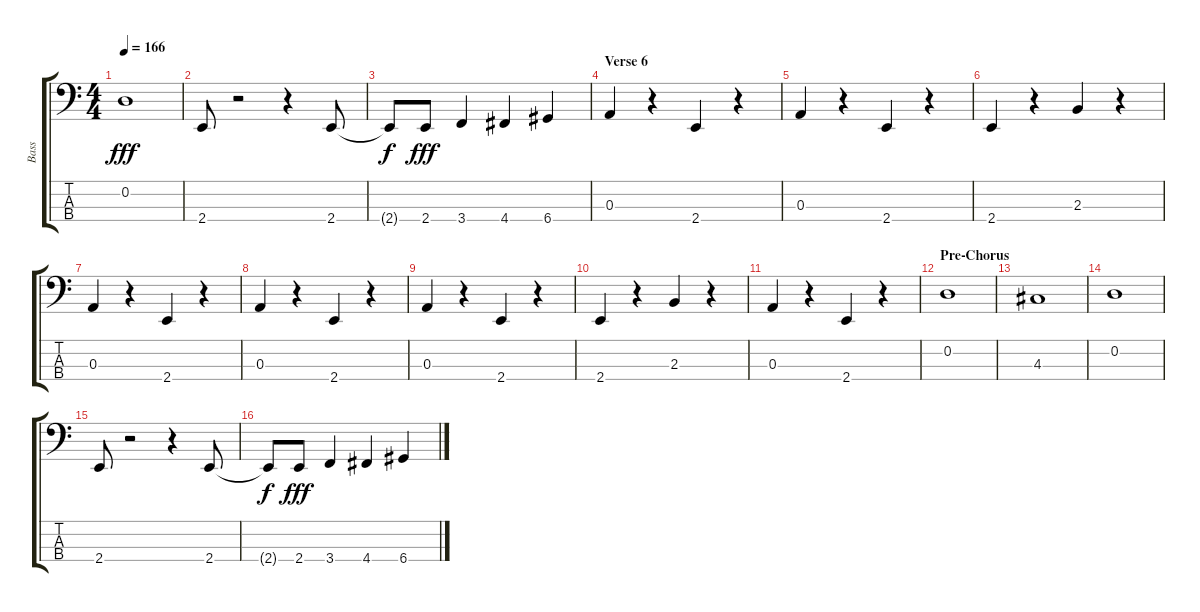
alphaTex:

\track ("Bass" "Bass") {instrument electricbassfinger}
\staff {score tabs}
\tuning (G2 D2 A1 D1) {hide}
\ts (4 4)
\tempo 166
\clef f4
\ks c
0.2.1{dy fff} |
2.4.8 r.2 r.4 2.4.8 |
2.4{t}.8{dy f} 2.4.8{dy fff} 3.4.4 4.4.4 6.4.4 |
\section ("" "Verse 6")
0.3.4 r.4 2.4.4 r.4 |
0.3.4 r.4 2.4.4 r.4 |
2.4.4 r.4 2.3.4 r.4 |
0.3.4 r.4 2.4.4 r.4 |
0.3.4 r.4 2.4.4 r.4 |
0.3.4 r.4 2.4.4 r.4 |
2.4.4 r.4 2.3.4 r.4 |
0.3.4 r.4 2.4.4 r.4 |
\section ("" "Pre-Chorus")
0.2.1 |
4.3.1 |
0.2.1 |
2.4.8 r.2 r.4 2.4.8 |
2.4{t}.8{dy f} 2.4.8{dy fff} 3.4.4 4.4.4 6.4.4
